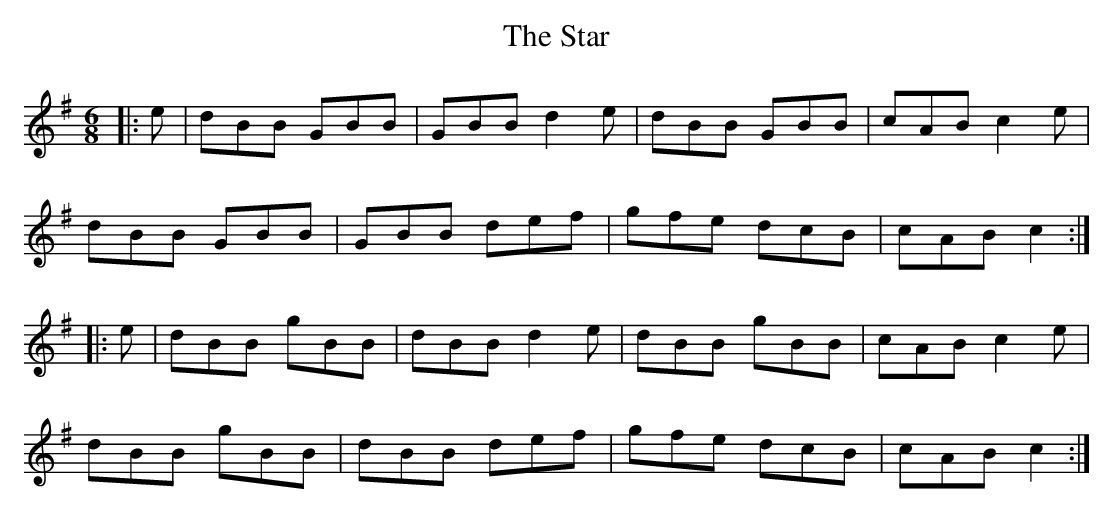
X:1
T: The Star
M: 6/8
L: 1/8
K: Gmaj
|:e|dBB GBB|GBB d2e|dBB GBB|cAB c2e|
dBB GBB|GBB def|gfe dcB|cAB c2:|
|:e|dBB gBB|dBB d2e|dBB gBB|cAB c2e|
dBB gBB|dBB def|gfe dcB|cAB c2:|
